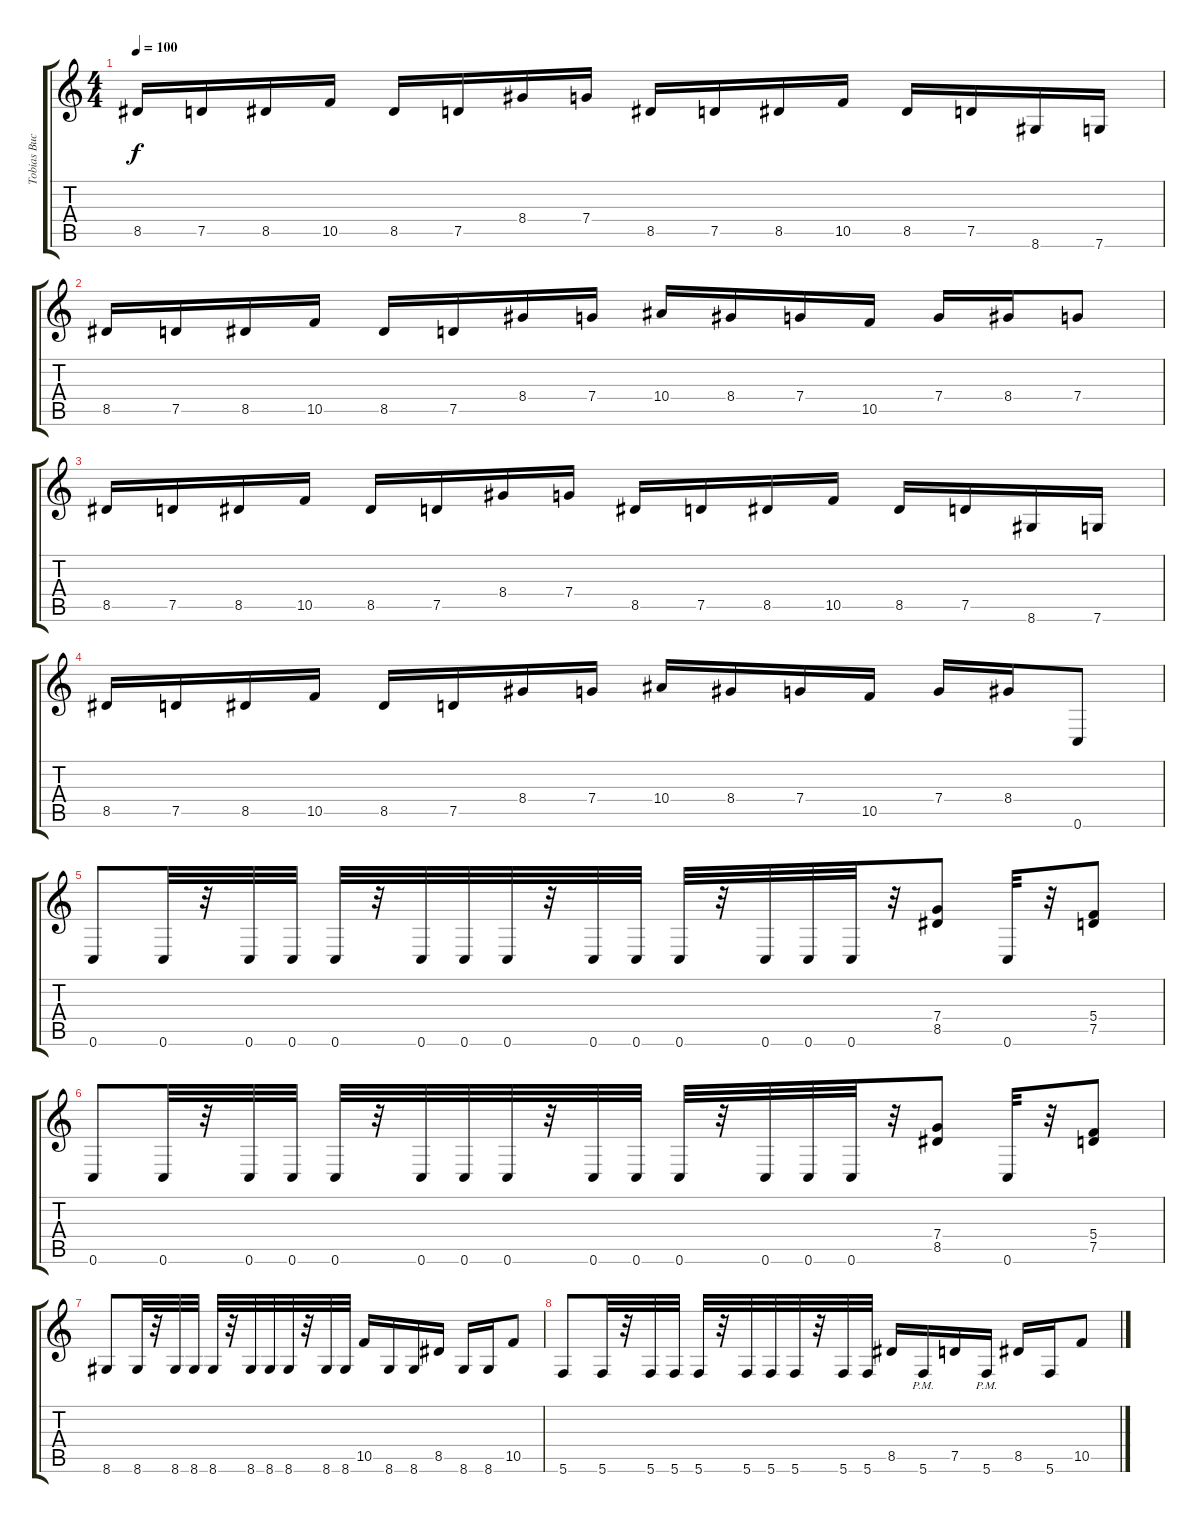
\track ("Tobias Buck" "Tobias Buc") {instrument distortionguitar}
\staff {score tabs}
\tuning (D4 A3 F3 C3 G2 C2) {hide}
\ts (4 4)
\tempo 100
\clef g2
\ks c
8.5.16{dy f} 7.5.16 8.5.16 10.5.16 8.5.16 7.5.16 8.4.16 7.4.16 8.5.16 7.5.16 8.5.16 10.5.16 8.5.16 7.5.16 8.6.16 7.6.16 |
8.5.16 7.5.16 8.5.16 10.5.16 8.5.16 7.5.16 8.4.16 7.4.16 10.4.16 8.4.16 7.4.16 10.5.16 7.4.16 8.4.16 7.4.8 |
8.5.16 7.5.16 8.5.16 10.5.16 8.5.16 7.5.16 8.4.16 7.4.16 8.5.16 7.5.16 8.5.16 10.5.16 8.5.16 7.5.16 8.6.16 7.6.16 |
8.5.16 7.5.16 8.5.16 10.5.16 8.5.16 7.5.16 8.4.16 7.4.16 10.4.16 8.4.16 7.4.16 10.5.16 7.4.16 8.4.16 0.6.8 |
0.6.8 0.6.32 r.32 0.6.32 0.6.32 0.6.32 r.32 0.6.32 0.6.32 0.6.32 r.32 0.6.32 0.6.32 0.6.32 r.32 0.6.32 0.6.32 0.6.32 r.32 (7.4 8.5).8 0.6.32 r.32 (5.4 7.5).8 |
0.6.8 0.6.32 r.32 0.6.32 0.6.32 0.6.32 r.32 0.6.32 0.6.32 0.6.32 r.32 0.6.32 0.6.32 0.6.32 r.32 0.6.32 0.6.32 0.6.32 r.32 (7.4 8.5).8 0.6.32 r.32 (5.4 7.5).8 |
8.6.8 8.6.32 r.32 8.6.32 8.6.32 8.6.32 r.32 8.6.32 8.6.32 8.6.32 r.32 8.6.32 8.6.32 10.5.16 8.6.16 8.6.16 8.5.16 8.6.16 8.6.16 10.5.8 |
5.6.8 5.6.32 r.32 5.6.32 5.6.32 5.6.32 r.32 5.6.32 5.6.32 5.6.32 r.32 5.6.32 5.6.32 8.5.16 5.6{pm}.16 7.5.16 5.6{pm}.16 8.5.16 5.6.16 10.5.8
